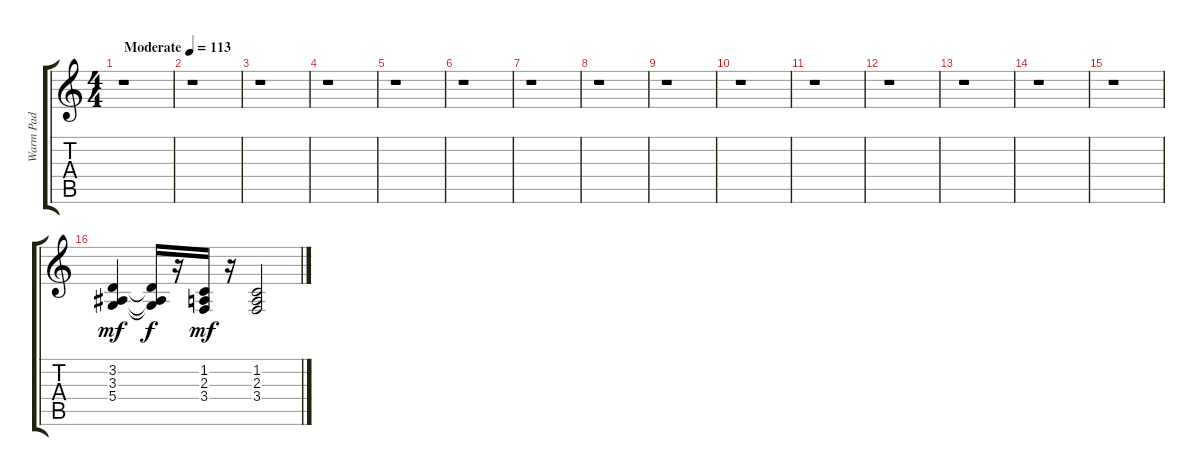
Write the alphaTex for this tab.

\track ("Warm Pad" "Warm Pad") {instrument pad2warm}
\staff {score tabs}
\tuning (E4 B3 G3 D3 A2 E2) {hide}
\ts (4 4)
\tempo (113 "Moderate")
\clef g2
\ks c
r.1{dy mf instrument pad2warm} |
r.1 |
r.1 |
r.1 |
r.1 |
r.1 |
r.1 |
r.1 |
r.1 |
r.1 |
r.1 |
r.1 |
r.1 |
r.1 |
r.1 |
(3.2 3.3 5.4).4 (3.2{t} 3.3{t} 5.4{t}).16{dy f} r.16 (1.2 2.3 3.4).16{dy mf} r.16 (1.2 2.3 3.4).2
